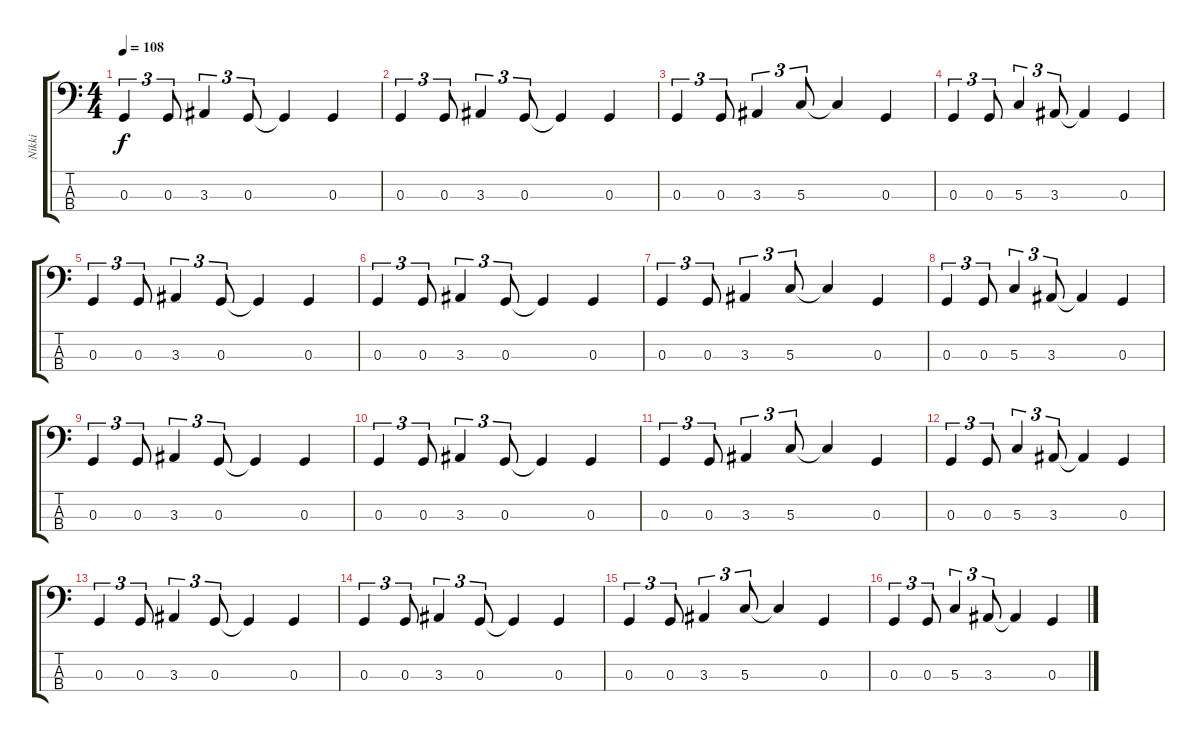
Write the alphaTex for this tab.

\track ("Nikki" "Nikki") {instrument electricbasspick}
\staff {score tabs}
\tuning (F2 C2 G1 D1) {hide}
\ts (4 4)
\tempo 108
\clef f4
\ks c
0.3.4{tu (3 2) dy f} 0.3.8{tu (3 2)} 3.3.4{tu (3 2)} 0.3.8{tu (3 2)} 0.3{t}.4 0.3.4 |
0.3.4{tu (3 2)} 0.3.8{tu (3 2)} 3.3.4{tu (3 2)} 0.3.8{tu (3 2)} 0.3{t}.4 0.3.4 |
0.3.4{tu (3 2) volume 11} 0.3.8{tu (3 2)} 3.3.4{tu (3 2)} 5.3.8{tu (3 2)} 5.3{t}.4 0.3.4 |
0.3.4{tu (3 2)} 0.3.8{tu (3 2)} 5.3.4{tu (3 2)} 3.3.8{tu (3 2)} 3.3{t}.4 0.3.4 |
0.3.4{tu (3 2)} 0.3.8{tu (3 2)} 3.3.4{tu (3 2)} 0.3.8{tu (3 2)} 0.3{t}.4 0.3.4 |
0.3.4{tu (3 2) volume 8} 0.3.8{tu (3 2)} 3.3.4{tu (3 2)} 0.3.8{tu (3 2)} 0.3{t}.4 0.3.4 |
0.3.4{tu (3 2)} 0.3.8{tu (3 2)} 3.3.4{tu (3 2)} 5.3.8{tu (3 2)} 5.3{t}.4 0.3.4 |
0.3.4{tu (3 2)} 0.3.8{tu (3 2)} 5.3.4{tu (3 2)} 3.3.8{tu (3 2)} 3.3{t}.4 0.3.4 |
0.3.4{tu (3 2) volume 5} 0.3.8{tu (3 2)} 3.3.4{tu (3 2)} 0.3.8{tu (3 2)} 0.3{t}.4 0.3.4 |
0.3.4{tu (3 2)} 0.3.8{tu (3 2)} 3.3.4{tu (3 2)} 0.3.8{tu (3 2)} 0.3{t}.4 0.3.4 |
0.3.4{tu (3 2)} 0.3.8{tu (3 2)} 3.3.4{tu (3 2)} 5.3.8{tu (3 2)} 5.3{t}.4 0.3.4 |
0.3.4{tu (3 2) volume 3} 0.3.8{tu (3 2)} 5.3.4{tu (3 2)} 3.3.8{tu (3 2)} 3.3{t}.4 0.3.4 |
0.3.4{tu (3 2)} 0.3.8{tu (3 2)} 3.3.4{tu (3 2)} 0.3.8{tu (3 2)} 0.3{t}.4 0.3.4 |
0.3.4{tu (3 2)} 0.3.8{tu (3 2)} 3.3.4{tu (3 2)} 0.3.8{tu (3 2)} 0.3{t}.4 0.3.4 |
0.3.4{tu (3 2)} 0.3.8{tu (3 2)} 3.3.4{tu (3 2)} 5.3.8{tu (3 2)} 5.3{t}.4 0.3.4 |
0.3.4{tu (3 2) volume 0} 0.3.8{tu (3 2)} 5.3.4{tu (3 2)} 3.3.8{tu (3 2)} 3.3{t}.4 0.3.4
